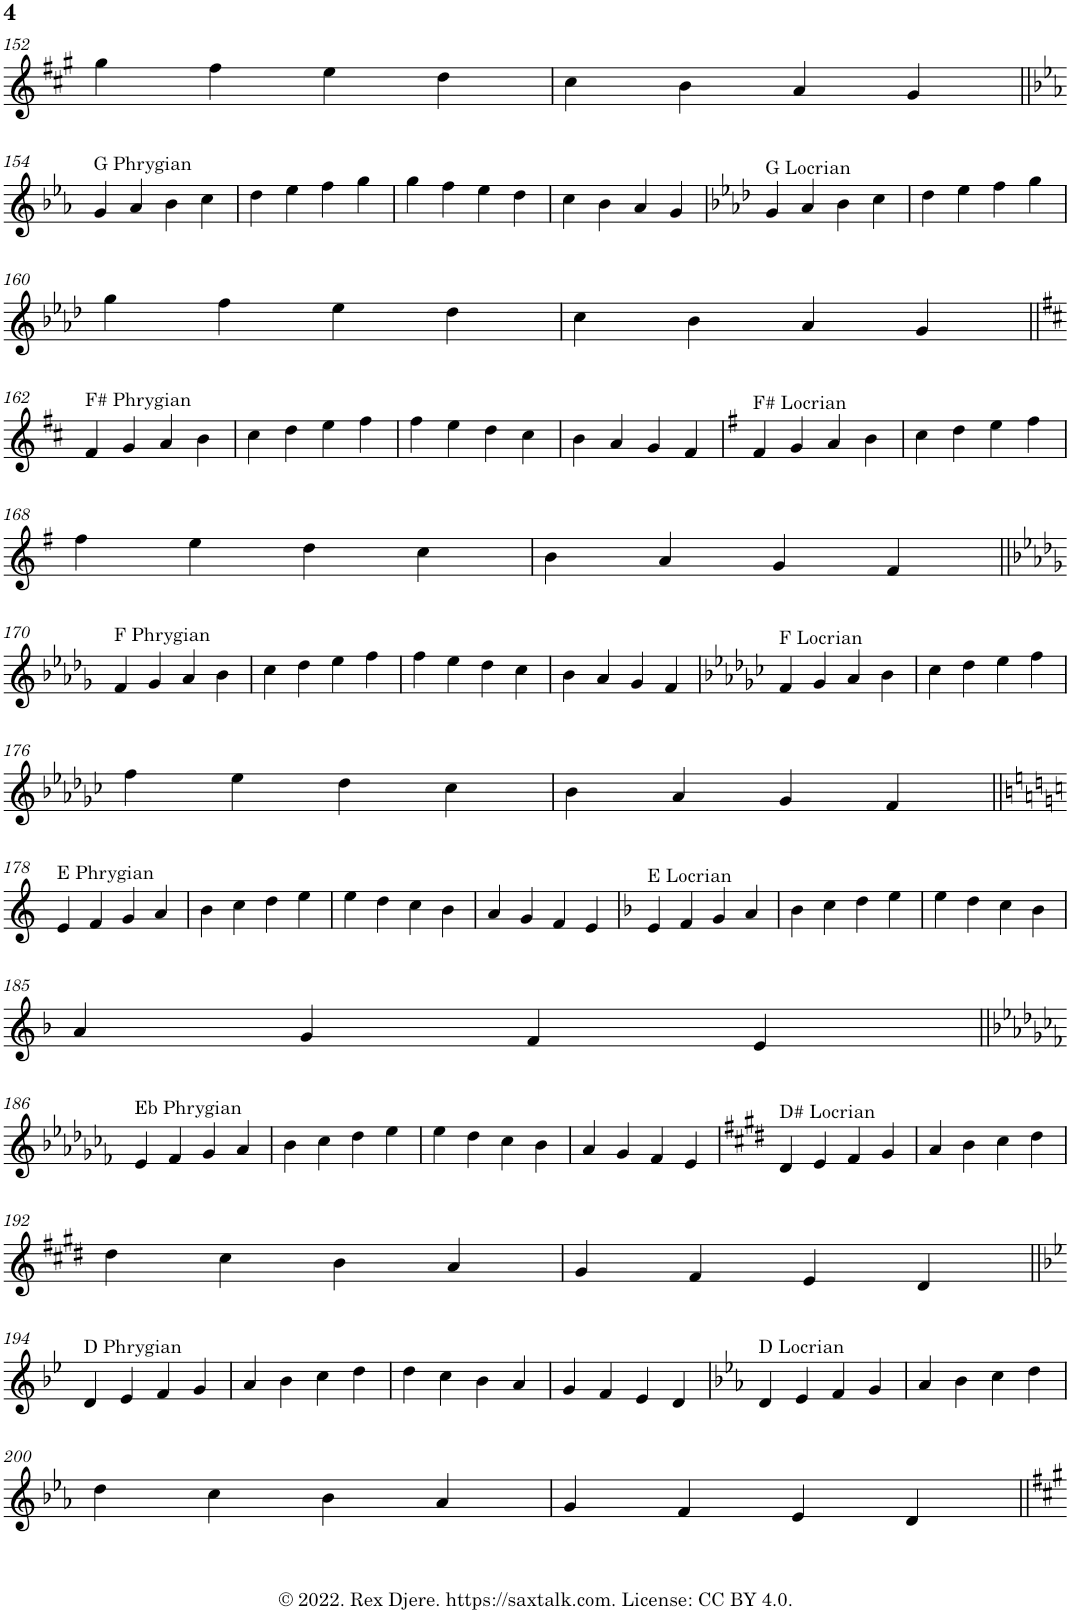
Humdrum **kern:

**kern
*part1
*staff1
*I"Alto Saxophone
*I'A. Sax.
!!LO:PB:g=z
*clefG2
*Trd5c9
*k[f#c#g#]
*M4/4
=152
4gg#\
4ff#\
4ee\
4dd\
=153
4cc#\
4b\
4a/
4g#/
!!LO:LB:g=z
=154||
*k[b-e-a-]
!LO:TX:a:t=G Phrygian
4g/
4a-/
4b-\
4cc\
=155
4dd\
4ee-\
4ff\
4gg\
=156
4gg\
4ff\
4ee-\
4dd\
=157
4cc\
4b-\
4a-/
4g/
=158
*k[b-e-a-d-]
!LO:TX:a:t=G Locrian
4g/
4a-/
4b-\
4cc\
=159
4dd-\
4ee-\
4ff\
4gg\
!!LO:LB:g=z
=160
4gg\
4ff\
4ee-\
4dd-\
=161
4cc\
4b-\
4a-/
4g/
!!LO:LB:g=z
=162||
*k[f#c#]
!LO:TX:a:t=F# Phrygian
4f#/
4g/
4a/
4b\
=163
4cc#\
4dd\
4ee\
4ff#\
=164
4ff#\
4ee\
4dd\
4cc#\
=165
4b\
4a/
4g/
4f#/
=166
*k[f#]
!LO:TX:a:t=F# Locrian
4f#/
4g/
4a/
4b\
=167
4cc\
4dd\
4ee\
4ff#\
!!LO:LB:g=z
=168
4ff#\
4ee\
4dd\
4cc\
=169
4b\
4a/
4g/
4f#/
!!LO:LB:g=z
=170||
*k[b-e-a-d-g-]
!LO:TX:a:t=F Phrygian
4f/
4g-/
4a-/
4b-\
=171
4cc\
4dd-\
4ee-\
4ff\
=172
4ff\
4ee-\
4dd-\
4cc\
=173
4b-\
4a-/
4g-/
4f/
=174
*k[b-e-a-d-g-c-]
!LO:TX:a:t=F Locrian
4f/
4g-/
4a-/
4b-\
=175
4cc-\
4dd-\
4ee-\
4ff\
!!LO:LB:g=z
=176
4ff\
4ee-\
4dd-\
4cc-\
=177
4b-\
4a-/
4g-/
4f/
!!LO:LB:g=z
=178||
*k[]
!LO:TX:a:t=E Phrygian
4e/
4f/
4g/
4a/
=179
4b\
4cc\
4dd\
4ee\
=180
4ee\
4dd\
4cc\
4b\
=181
4a/
4g/
4f/
4e/
=182
*k[b-]
!LO:TX:a:t=E Locrian
4e/
4f/
4g/
4a/
=183
4b-\
4cc\
4dd\
4ee\
=184
4ee\
4dd\
4cc\
4b-\
!!LO:LB:g=z
=185
4a/
4g/
4f/
4e/
!!LO:LB:g=z
=186||
*k[b-e-a-d-g-c-f-]
!LO:TX:a:t=Eb Phrygian
4e-/
4f-/
4g-/
4a-/
=187
4b-\
4cc-\
4dd-\
4ee-\
=188
4ee-\
4dd-\
4cc-\
4b-\
=189
4a-/
4g-/
4f-/
4e-/
=190
*k[f#c#g#d#]
!LO:TX:a:t=D# Locrian
4d#/
4e/
4f#/
4g#/
=191
4a/
4b\
4cc#\
4dd#\
!!LO:LB:g=z
=192
4dd#\
4cc#\
4b\
4a/
=193
4g#/
4f#/
4e/
4d#/
!!LO:LB:g=z
=194||
*k[b-e-]
!LO:TX:a:t=D Phrygian
4d/
4e-/
4f/
4g/
=195
4a/
4b-\
4cc\
4dd\
=196
4dd\
4cc\
4b-\
4a/
=197
4g/
4f/
4e-/
4d/
=198
*k[b-e-a-]
!LO:TX:a:t=D Locrian
4d/
4e-/
4f/
4g/
=199
4a-/
4b-\
4cc\
4dd\
!!LO:LB:g=z
=200
4dd\
4cc\
4b-\
4a-/
=201
4g/
4f/
4e-/
4d/
=||
*-
